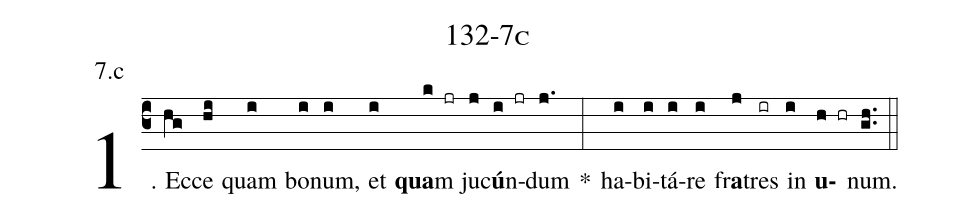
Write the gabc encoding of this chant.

name: 132-7c;
annotation: 7.c;
%%
(c3)1. Ec(hg)ce(hi) quam(i) bo(i)num,(i) et(i) <b>qua</b>m(k jr) ju(j)c<b>ú</b>n(i jr)dum(j.) *(:) ha(i)bi(i)tá(i)re(i) fr<b>a</b>(j)tres(ir) in(i) <b>u</b>(h hr)num.(gh..) (::)
